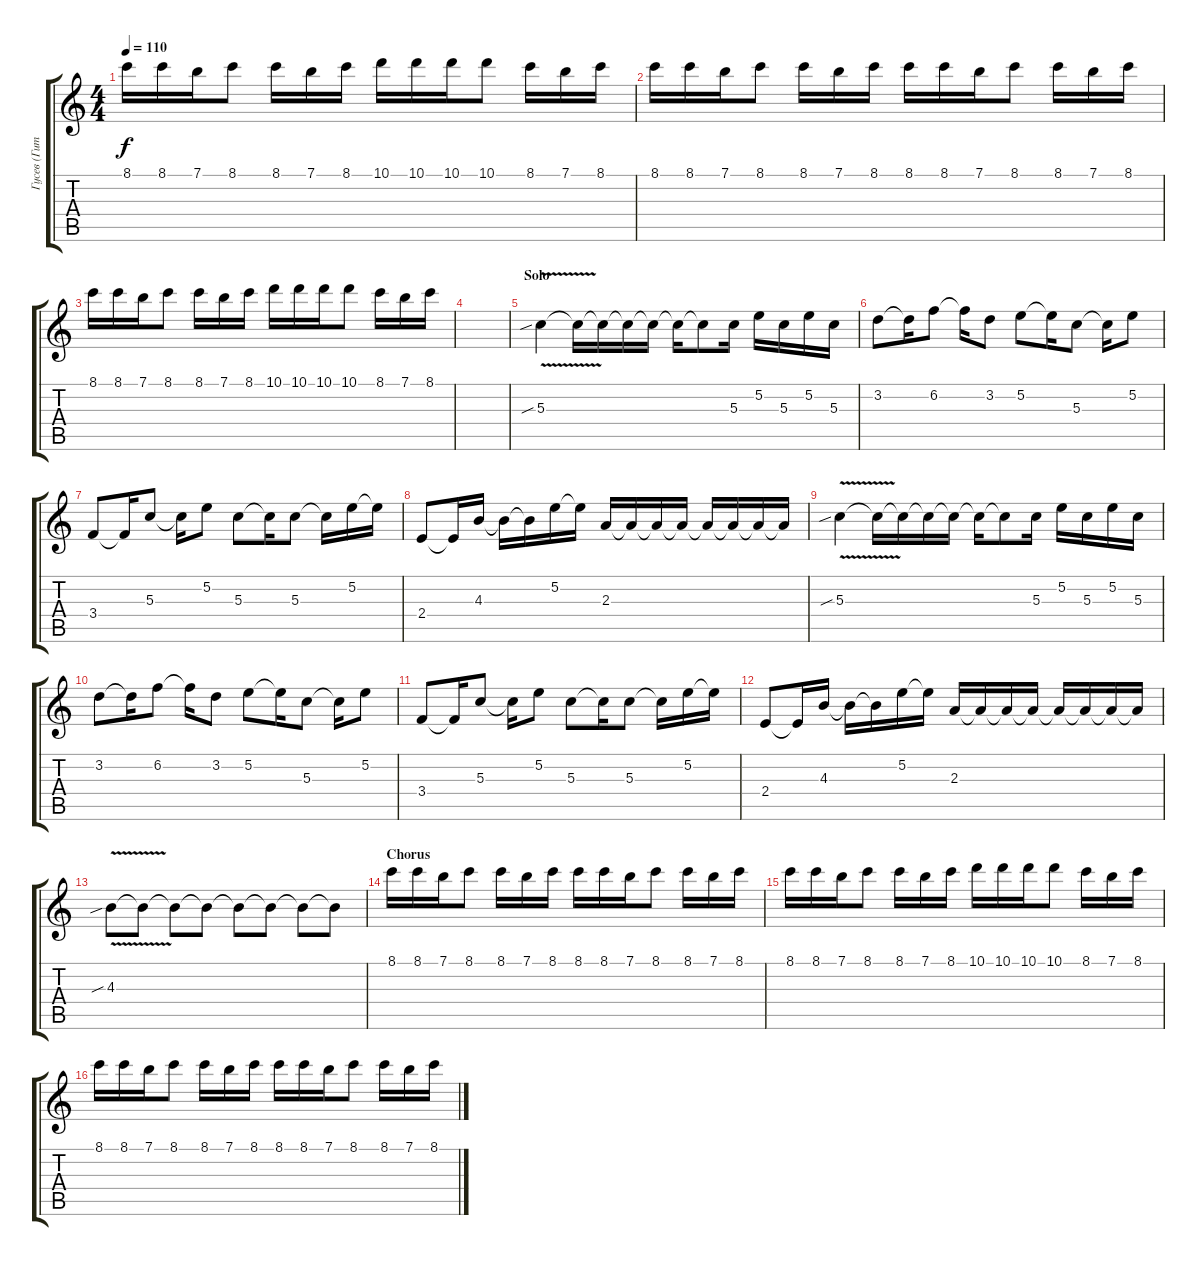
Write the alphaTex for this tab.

\track ("Гусев (Гитара №1)" "Гусев (Гит") {instrument distortionguitar}
\staff {score tabs}
\tuning (E4 B3 G3 D3 A2 E2) {hide}
\ts (4 4)
\tempo 110
\clef g2
\ks c
8.1.16{dy f} 8.1.16 7.1.16 8.1.8 8.1.16 7.1.16 8.1.16 10.1.16 10.1.16 10.1.16 10.1.8 8.1.16 7.1.16 8.1.16 |
8.1.16{instrument electricguitarclean} 8.1.16 7.1.16 8.1.8 8.1.16 7.1.16 8.1.16 8.1.16 8.1.16 7.1.16 8.1.8 8.1.16 7.1.16 8.1.16 |
8.1.16 8.1.16 7.1.16 8.1.8 8.1.16 7.1.16 8.1.16 10.1.16 10.1.16 10.1.16 10.1.8 8.1.16 7.1.16 8.1.16 |
|
\section ("" "Solo")
5.3{v sib}.4{volume 14 balance 8 instrument overdrivenguitar} 5.3{t}.16 5.3{t}.16 5.3{t}.16 5.3{t}.16 5.3{t}.16 5.3{t}.8 5.3.16 5.2.16 5.3.16 5.2.16 5.3.16 |
3.2.8 3.2{t}.16 6.2.8 6.2{t}.16 3.2.8 5.2.8 5.2{t}.16 5.3.8 5.3{t}.16 5.2.8 |
3.4.8 3.4{t}.16 5.3.8 5.3{t}.16 5.2.8 5.3.8 5.3{t}.16 5.3.8 5.3{t}.16 5.2.16 5.2{t}.16 |
2.4.8 2.4{t}.16 4.3.16 4.3{t}.16 4.3{t}.16 5.2.16 5.2{t}.16 2.3.16 2.3{t}.16 2.3{t}.16 2.3{t}.16 2.3{t}.16 2.3{t}.16 2.3{t}.16 2.3{t}.16 |
5.3{v sib}.4 5.3{t}.16 5.3{t}.16 5.3{t}.16 5.3{t}.16 5.3{t}.16 5.3{t}.8 5.3.16 5.2.16 5.3.16 5.2.16 5.3.16 |
3.2.8 3.2{t}.16 6.2.8 6.2{t}.16 3.2.8 5.2.8 5.2{t}.16 5.3.8 5.3{t}.16 5.2.8 |
3.4.8 3.4{t}.16 5.3.8 5.3{t}.16 5.2.8 5.3.8 5.3{t}.16 5.3.8 5.3{t}.16 5.2.16 5.2{t}.16 |
2.4.8 2.4{t}.16 4.3.16 4.3{t}.16 4.3{t}.16 5.2.16 5.2{t}.16 2.3.16 2.3{t}.16 2.3{t}.16 2.3{t}.16 2.3{t}.16 2.3{t}.16 2.3{t}.16 2.3{t}.16 |
4.3{v sib}.8 4.3{t}.8 4.3{t}.8 4.3{t}.8 4.3{t}.8 4.3{t}.8 4.3{t}.8 4.3{t}.8 |
\section ("" "Chorus")
8.1.16{instrument electricguitarclean} 8.1.16 7.1.16 8.1.8 8.1.16 7.1.16 8.1.16 8.1.16 8.1.16 7.1.16 8.1.8 8.1.16 7.1.16 8.1.16 |
8.1.16 8.1.16 7.1.16 8.1.8 8.1.16 7.1.16 8.1.16 10.1.16 10.1.16 10.1.16 10.1.8 8.1.16 7.1.16 8.1.16 |
8.1.16{instrument electricguitarclean} 8.1.16 7.1.16 8.1.8 8.1.16 7.1.16 8.1.16 8.1.16 8.1.16 7.1.16 8.1.8 8.1.16 7.1.16 8.1.16
